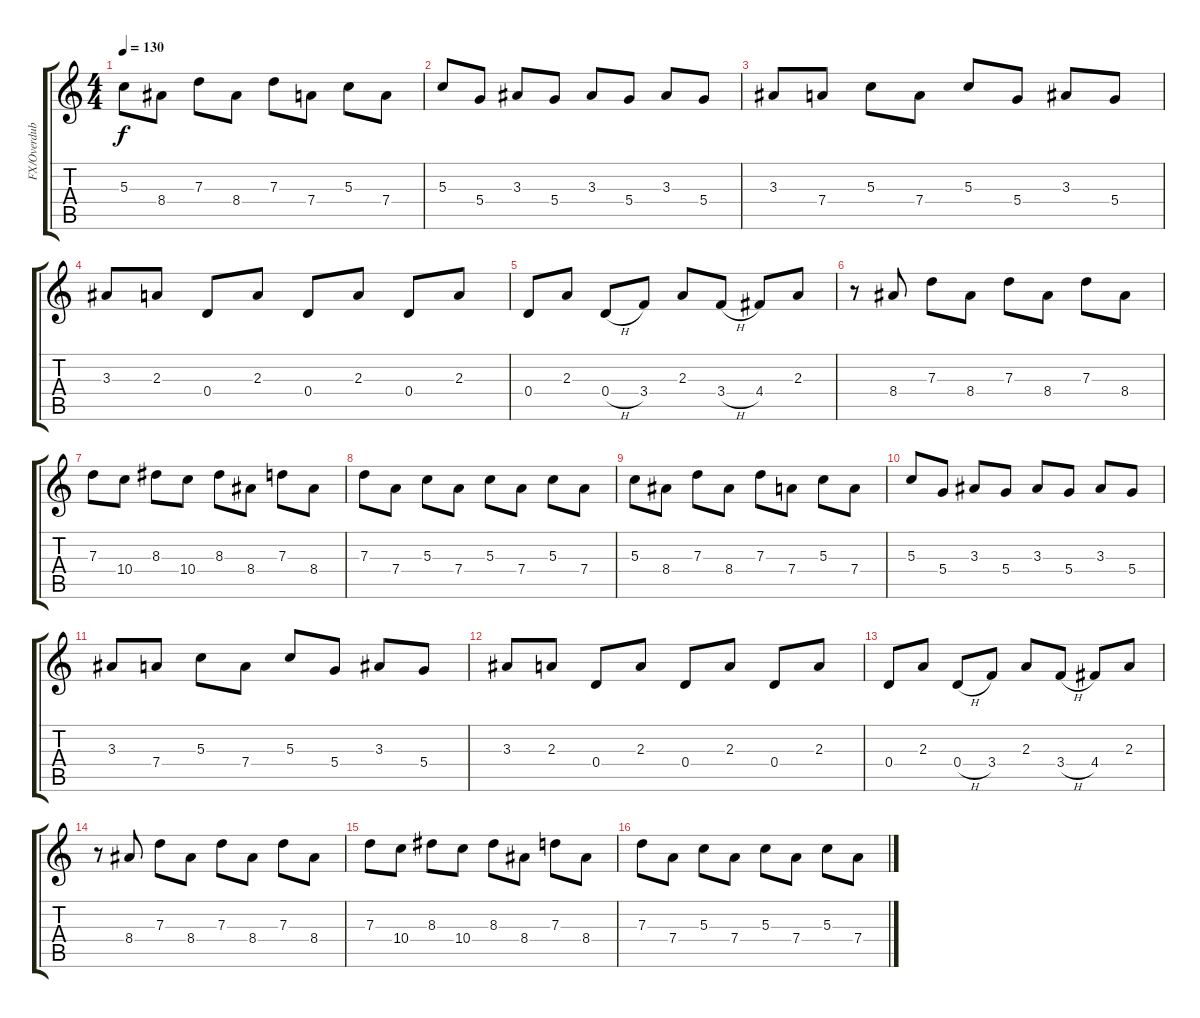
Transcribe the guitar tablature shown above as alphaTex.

\track ("FX/Overdubs" "FX/Overdub") {instrument distortionguitar}
\staff {score tabs}
\tuning (E4 B3 G3 D3 A2 E2) {hide}
\ts (4 4)
\tempo 130
\clef g2
\ks c
5.3.8{dy f} 8.4.8 7.3.8 8.4.8 7.3.8 7.4.8 5.3.8 7.4.8 |
5.3.8 5.4.8 3.3.8 5.4.8 3.3.8 5.4.8 3.3.8 5.4.8 |
3.3.8 7.4.8 5.3.8 7.4.8 5.3.8 5.4.8 3.3.8 5.4.8 |
3.3.8 2.3.8 0.4.8 2.3.8 0.4.8 2.3.8 0.4.8 2.3.8 |
0.4.8 2.3.8 0.4{h}.8 3.4.8 2.3.8 3.4{h}.8 4.4.8 2.3.8 |
r.8 8.4.8 7.3.8 8.4.8 7.3.8 8.4.8 7.3.8 8.4.8 |
7.3.8 10.4.8 8.3.8 10.4.8 8.3.8 8.4.8 7.3.8 8.4.8 |
7.3.8 7.4.8 5.3.8 7.4.8 5.3.8 7.4.8 5.3.8 7.4.8 |
5.3.8 8.4.8 7.3.8 8.4.8 7.3.8 7.4.8 5.3.8 7.4.8 |
5.3.8 5.4.8 3.3.8 5.4.8 3.3.8 5.4.8 3.3.8 5.4.8 |
3.3.8 7.4.8 5.3.8 7.4.8 5.3.8 5.4.8 3.3.8 5.4.8 |
3.3.8 2.3.8 0.4.8 2.3.8 0.4.8 2.3.8 0.4.8 2.3.8 |
0.4.8 2.3.8 0.4{h}.8 3.4.8 2.3.8 3.4{h}.8 4.4.8 2.3.8 |
r.8{instrument distortionguitar} 8.4.8 7.3.8 8.4.8 7.3.8 8.4.8 7.3.8 8.4.8 |
7.3.8 10.4.8 8.3.8 10.4.8 8.3.8 8.4.8 7.3.8 8.4.8 |
7.3.8 7.4.8 5.3.8 7.4.8 5.3.8 7.4.8 5.3.8 7.4.8
